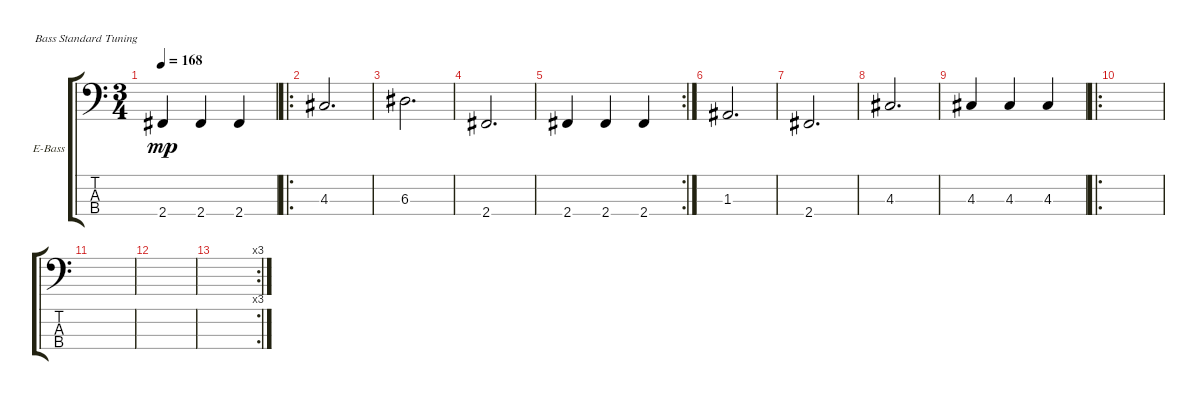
\defaultSystemsLayout 4
\bracketExtendMode groupsimilarinstruments
\firstSystemTrackNameOrientation horizontal
\otherSystemsTrackNameOrientation horizontal
\track ("Electric Bass" "E-Bass") {instrument electricbassfinger}
\staff {score tabs}
\tuning (G2 D2 A1 E1)
\ts (3 4)
\tempo 168
\clef f4
\ks c
2.4.4{dy mp} 2.4.4 2.4.4 |
\ro
4.3.2{d} |
6.3.2{d} |
2.4.2{d} |
\rc 2
2.4.4 2.4.4 2.4.4 |
1.3.2{d} |
2.4.2{d} |
4.3.2{d} |
4.3.4 4.3.4 4.3.4 |
\ro
|
|
|
\rc 3
